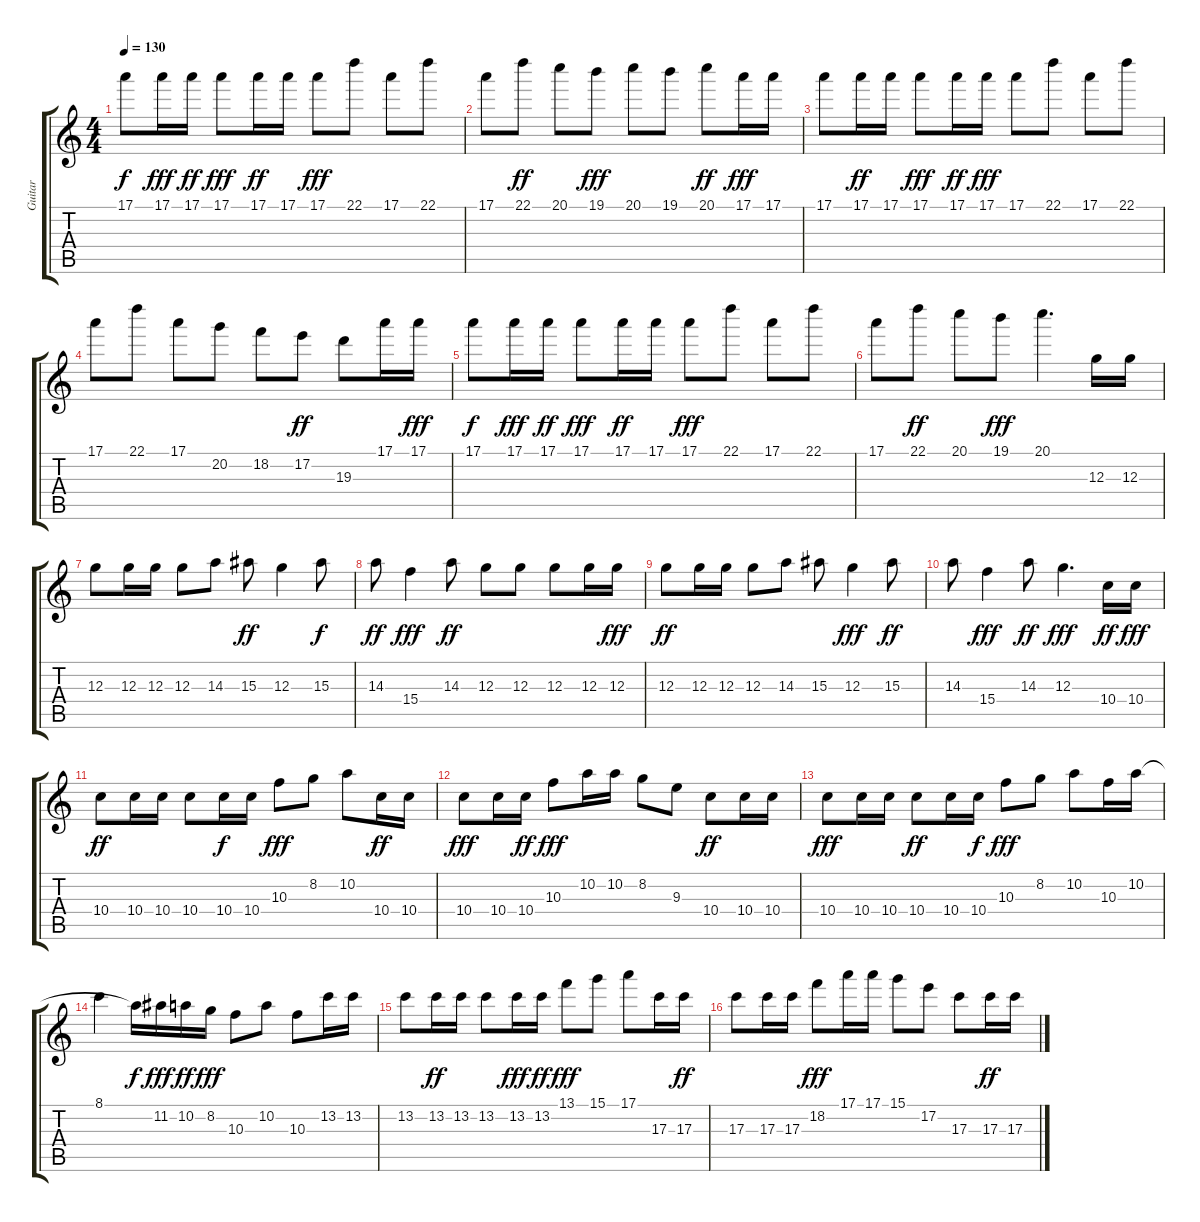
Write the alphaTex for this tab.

\track ("Guitar" "Guitar") {instrument distortionguitar}
\staff {score tabs}
\tuning (E4 B3 G3 D3 A2 E2) {hide}
\ts (4 4)
\tempo 130
\clef g2
\ks c
17.1.8{dy f} 17.1.16{dy fff} 17.1.16{dy ff} 17.1.8{dy fff} 17.1.16{dy ff} 17.1.16 17.1.8{dy fff} 22.1.8 17.1.8 22.1.8 |
17.1.8 22.1.8{dy ff} 20.1.8 19.1.8{dy fff} 20.1.8 19.1.8 20.1.8{dy ff} 17.1.16{dy fff} 17.1.16 |
17.1.8 17.1.16{dy ff} 17.1.16 17.1.8{dy fff} 17.1.16{dy ff} 17.1.16{dy fff} 17.1.8 22.1.8 17.1.8 22.1.8 |
17.1.8 22.1.8 17.1.8 20.2.8 18.2.8 17.2.8{dy ff} 19.3.8 17.1.16 17.1.16{dy fff} |
17.1.8{dy f} 17.1.16{dy fff} 17.1.16{dy ff} 17.1.8{dy fff} 17.1.16{dy ff} 17.1.16 17.1.8{dy fff} 22.1.8 17.1.8 22.1.8 |
17.1.8 22.1.8{dy ff} 20.1.8 19.1.8{dy fff} 20.1.4{d} 12.3.16 12.3.16 |
12.3.8 12.3.16 12.3.16 12.3.8 14.3.8 15.3.8{dy ff} 12.3.4 15.3.8{dy f} |
14.3.8{dy ff} 15.4.4{dy fff} 14.3.8{dy ff} 12.3.8 12.3.8 12.3.8 12.3.16 12.3.16{dy fff} |
12.3.8{dy ff} 12.3.16 12.3.16 12.3.8 14.3.8 15.3.8 12.3.4{dy fff} 15.3.8{dy ff} |
14.3.8 15.4.4{dy fff} 14.3.8{dy ff} 12.3.4{d dy fff} 10.4.16{dy ff} 10.4.16{dy fff} |
10.4.8{dy ff} 10.4.16 10.4.16 10.4.8 10.4.16{dy f} 10.4.16 10.3.8{dy fff} 8.2.8 10.2.8 10.4.16{dy ff} 10.4.16 |
10.4.8{dy fff} 10.4.16 10.4.16{dy ff} 10.3.8{dy fff} 10.2.16 10.2.16 8.2.8 9.3.8 10.4.8{dy ff} 10.4.16 10.4.16 |
10.4.8{dy fff} 10.4.16 10.4.16 10.4.8{dy ff} 10.4.16 10.4.16{dy f} 10.3.8{dy fff} 8.2.8 10.2.8 10.3.16 10.2.16 |
8.1.4 10.2{t}.16{dy f} 11.2.16{dy fff} 10.2.16{dy ff} 8.2.16{dy fff} 10.3.8 10.2.8 10.3.8 13.2.16 13.2.16 |
13.2.8 13.2.16{dy ff} 13.2.16 13.2.8 13.2.16{dy fff} 13.2.16{dy ff} 13.1.8{dy fff} 15.1.8 17.1.8 17.3.16 17.3.16{dy ff} |
17.3.8 17.3.16 17.3.16 18.2.8{dy fff} 17.1.16 17.1.16 15.1.8 17.2.8 17.3.8 17.3.16{dy ff} 17.3.16
